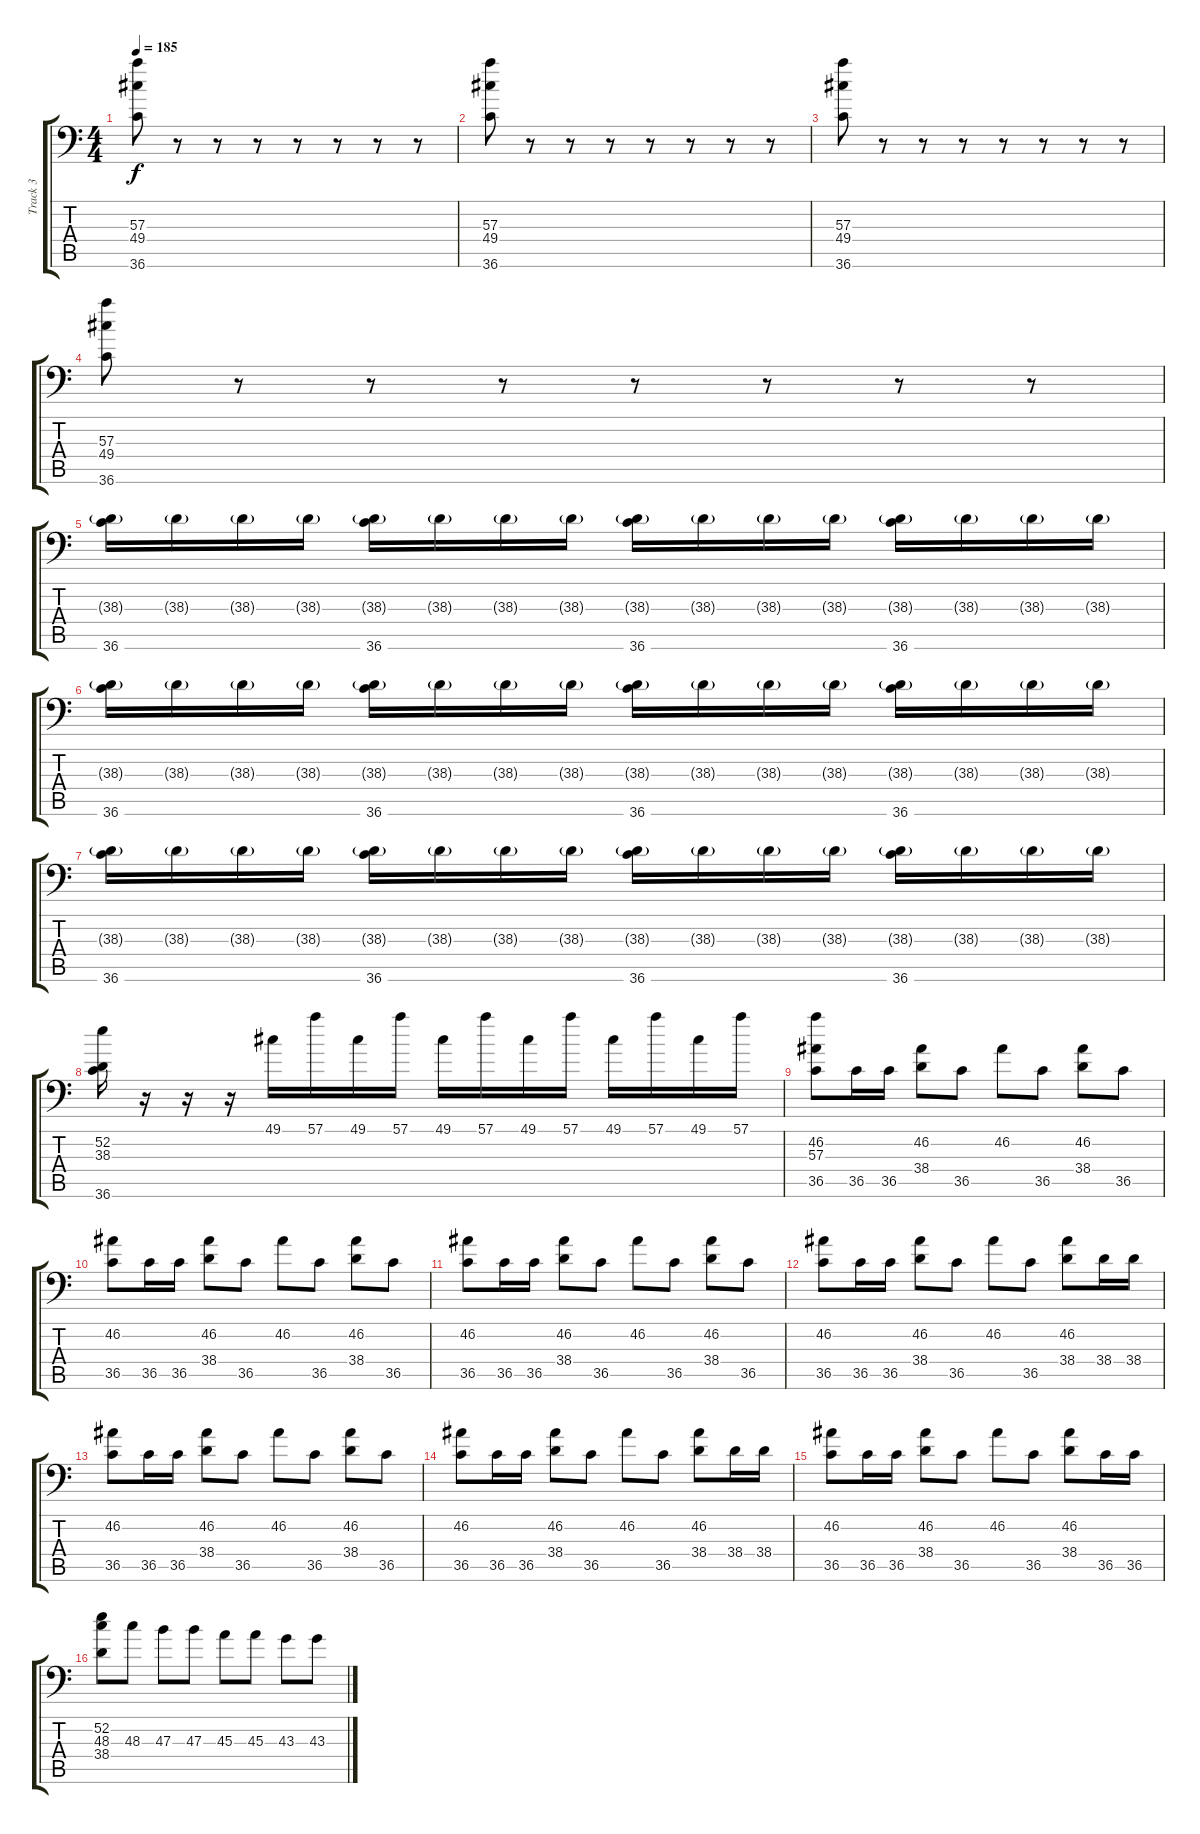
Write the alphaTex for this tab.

\track ("Track 3" "Track 3") {instrument acousticgrandpiano}
\staff {score tabs}
\tuning (C-1 C-1 C-1 C-1 C-1 C-1) {hide}
\ts (4 4)
\tempo 185
\clef f4
\ks c
(57.3 49.4 36.6).8{dy f} r.8 r.8 r.8 r.8 r.8 r.8 r.8 |
(57.3 49.4 36.6).8 r.8 r.8 r.8 r.8 r.8 r.8 r.8 |
(57.3 49.4 36.6).8 r.8 r.8 r.8 r.8 r.8 r.8 r.8 |
(57.3 49.4 36.6).8 r.8 r.8 r.8 r.8 r.8 r.8 r.8 |
(38.3{g} 36.6).16 38.3{g}.16 38.3{g}.16 38.3{g}.16 (38.3{g} 36.6).16 38.3{g}.16 38.3{g}.16 38.3{g}.16 (38.3{g} 36.6).16 38.3{g}.16 38.3{g}.16 38.3{g}.16 (38.3{g} 36.6).16 38.3{g}.16 38.3{g}.16 38.3{g}.16 |
(38.3{g} 36.6).16 38.3{g}.16 38.3{g}.16 38.3{g}.16 (38.3{g} 36.6).16 38.3{g}.16 38.3{g}.16 38.3{g}.16 (38.3{g} 36.6).16 38.3{g}.16 38.3{g}.16 38.3{g}.16 (38.3{g} 36.6).16 38.3{g}.16 38.3{g}.16 38.3{g}.16 |
(38.3{g} 36.6).16 38.3{g}.16 38.3{g}.16 38.3{g}.16 (38.3{g} 36.6).16 38.3{g}.16 38.3{g}.16 38.3{g}.16 (38.3{g} 36.6).16 38.3{g}.16 38.3{g}.16 38.3{g}.16 (38.3{g} 36.6).16 38.3{g}.16 38.3{g}.16 38.3{g}.16 |
(52.2 38.3 36.6).16 r.16 r.16 r.16 49.1.16 57.1.16 49.1.16 57.1.16 49.1.16 57.1.16 49.1.16 57.1.16 49.1.16 57.1.16 49.1.16 57.1.16 |
(46.2 57.3 36.5).8 36.5.16 36.5.16 (46.2 38.4).8 36.5.8 46.2.8 36.5.8 (46.2 38.4).8 36.5.8 |
(46.2 36.5).8 36.5.16 36.5.16 (46.2 38.4).8 36.5.8 46.2.8 36.5.8 (46.2 38.4).8 36.5.8 |
(46.2 36.5).8 36.5.16 36.5.16 (46.2 38.4).8 36.5.8 46.2.8 36.5.8 (46.2 38.4).8 36.5.8 |
(46.2 36.5).8 36.5.16 36.5.16 (46.2 38.4).8 36.5.8 46.2.8 36.5.8 (46.2 38.4).8 38.4.16 38.4.16 |
(46.2 36.5).8 36.5.16 36.5.16 (46.2 38.4).8 36.5.8 46.2.8 36.5.8 (46.2 38.4).8 36.5.8 |
(46.2 36.5).8 36.5.16 36.5.16 (46.2 38.4).8 36.5.8 46.2.8 36.5.8 (46.2 38.4).8 38.4.16 38.4.16 |
(46.2 36.5).8 36.5.16 36.5.16 (46.2 38.4).8 36.5.8 46.2.8 36.5.8 (46.2 38.4).8 36.5.16 36.5.16 |
(52.2 48.3 38.4).8 48.3.8 47.3.8 47.3.8 45.3.8 45.3.8 43.3.8 43.3.8
